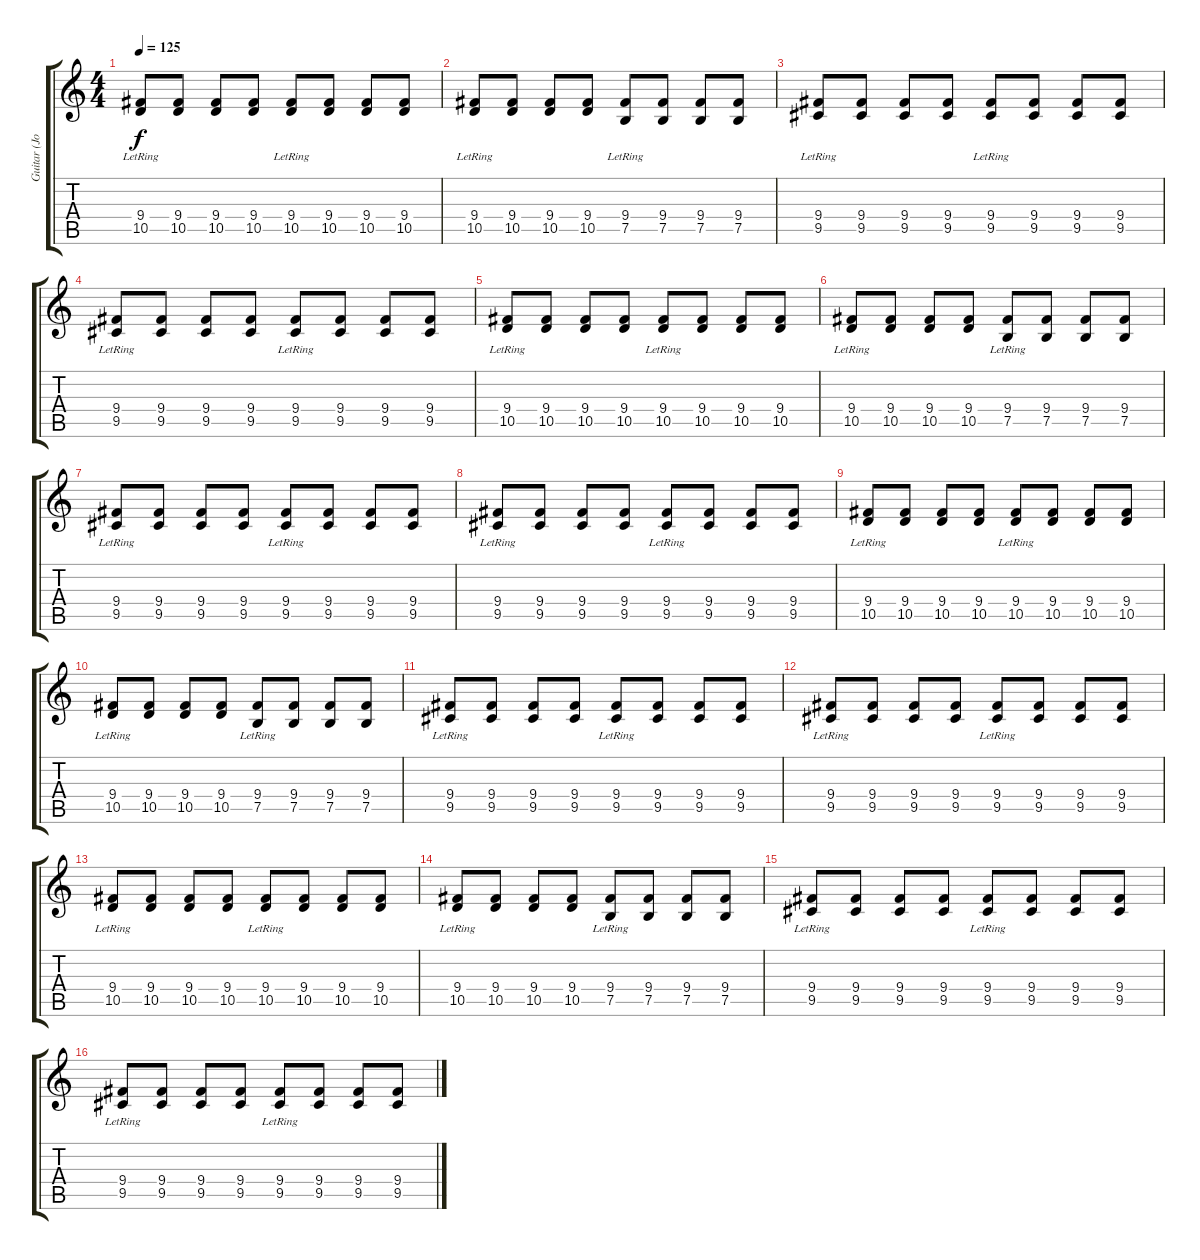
\track ("Guitar (Johan Goderberg)" "Guitar (Jo") {instrument distortionguitar}
\staff {score tabs}
\tuning (B3 Gb3 D3 A2 E2 B1) {hide}
\ts (4 4)
\tempo 125
\clef g2
\ks c
(9.4{lr} 10.5).8{dy f} (9.4 10.5).8 (9.4 10.5).8 (9.4 10.5).8 (9.4{lr} 10.5).8 (9.4 10.5).8 (9.4 10.5).8 (9.4 10.5).8 |
(9.4{lr} 10.5).8 (9.4 10.5).8 (9.4 10.5).8 (9.4 10.5).8 (9.4{lr} 7.5).8 (9.4 7.5).8 (9.4 7.5).8 (9.4 7.5).8 |
(9.4{lr} 9.5).8 (9.4 9.5).8 (9.4 9.5).8 (9.4 9.5).8 (9.4{lr} 9.5).8 (9.4 9.5).8 (9.4 9.5).8 (9.4 9.5).8 |
(9.4{lr} 9.5).8 (9.4 9.5).8 (9.4 9.5).8 (9.4 9.5).8 (9.4{lr} 9.5).8 (9.4 9.5).8 (9.4 9.5).8 (9.4 9.5).8 |
(9.4{lr} 10.5).8 (9.4 10.5).8 (9.4 10.5).8 (9.4 10.5).8 (9.4{lr} 10.5).8 (9.4 10.5).8 (9.4 10.5).8 (9.4 10.5).8 |
(9.4{lr} 10.5).8 (9.4 10.5).8 (9.4 10.5).8 (9.4 10.5).8 (9.4{lr} 7.5).8 (9.4 7.5).8 (9.4 7.5).8 (9.4 7.5).8 |
(9.4{lr} 9.5).8 (9.4 9.5).8 (9.4 9.5).8 (9.4 9.5).8 (9.4{lr} 9.5).8 (9.4 9.5).8 (9.4 9.5).8 (9.4 9.5).8 |
(9.4{lr} 9.5).8 (9.4 9.5).8 (9.4 9.5).8 (9.4 9.5).8 (9.4{lr} 9.5).8 (9.4 9.5).8 (9.4 9.5).8 (9.4 9.5).8 |
(9.4{lr} 10.5).8 (9.4 10.5).8 (9.4 10.5).8 (9.4 10.5).8 (9.4{lr} 10.5).8 (9.4 10.5).8 (9.4 10.5).8 (9.4 10.5).8 |
(9.4{lr} 10.5).8 (9.4 10.5).8 (9.4 10.5).8 (9.4 10.5).8 (9.4{lr} 7.5).8 (9.4 7.5).8 (9.4 7.5).8 (9.4 7.5).8 |
(9.4{lr} 9.5).8 (9.4 9.5).8 (9.4 9.5).8 (9.4 9.5).8 (9.4{lr} 9.5).8 (9.4 9.5).8 (9.4 9.5).8 (9.4 9.5).8 |
(9.4{lr} 9.5).8 (9.4 9.5).8 (9.4 9.5).8 (9.4 9.5).8 (9.4{lr} 9.5).8 (9.4 9.5).8 (9.4 9.5).8 (9.4 9.5).8 |
(9.4{lr} 10.5).8 (9.4 10.5).8 (9.4 10.5).8 (9.4 10.5).8 (9.4{lr} 10.5).8 (9.4 10.5).8 (9.4 10.5).8 (9.4 10.5).8 |
(9.4{lr} 10.5).8 (9.4 10.5).8 (9.4 10.5).8 (9.4 10.5).8 (9.4{lr} 7.5).8 (9.4 7.5).8 (9.4 7.5).8 (9.4 7.5).8 |
(9.4{lr} 9.5).8 (9.4 9.5).8 (9.4 9.5).8 (9.4 9.5).8 (9.4{lr} 9.5).8 (9.4 9.5).8 (9.4 9.5).8 (9.4 9.5).8 |
(9.4{lr} 9.5).8 (9.4 9.5).8 (9.4 9.5).8 (9.4 9.5).8 (9.4{lr} 9.5).8 (9.4 9.5).8 (9.4 9.5).8 (9.4 9.5).8
